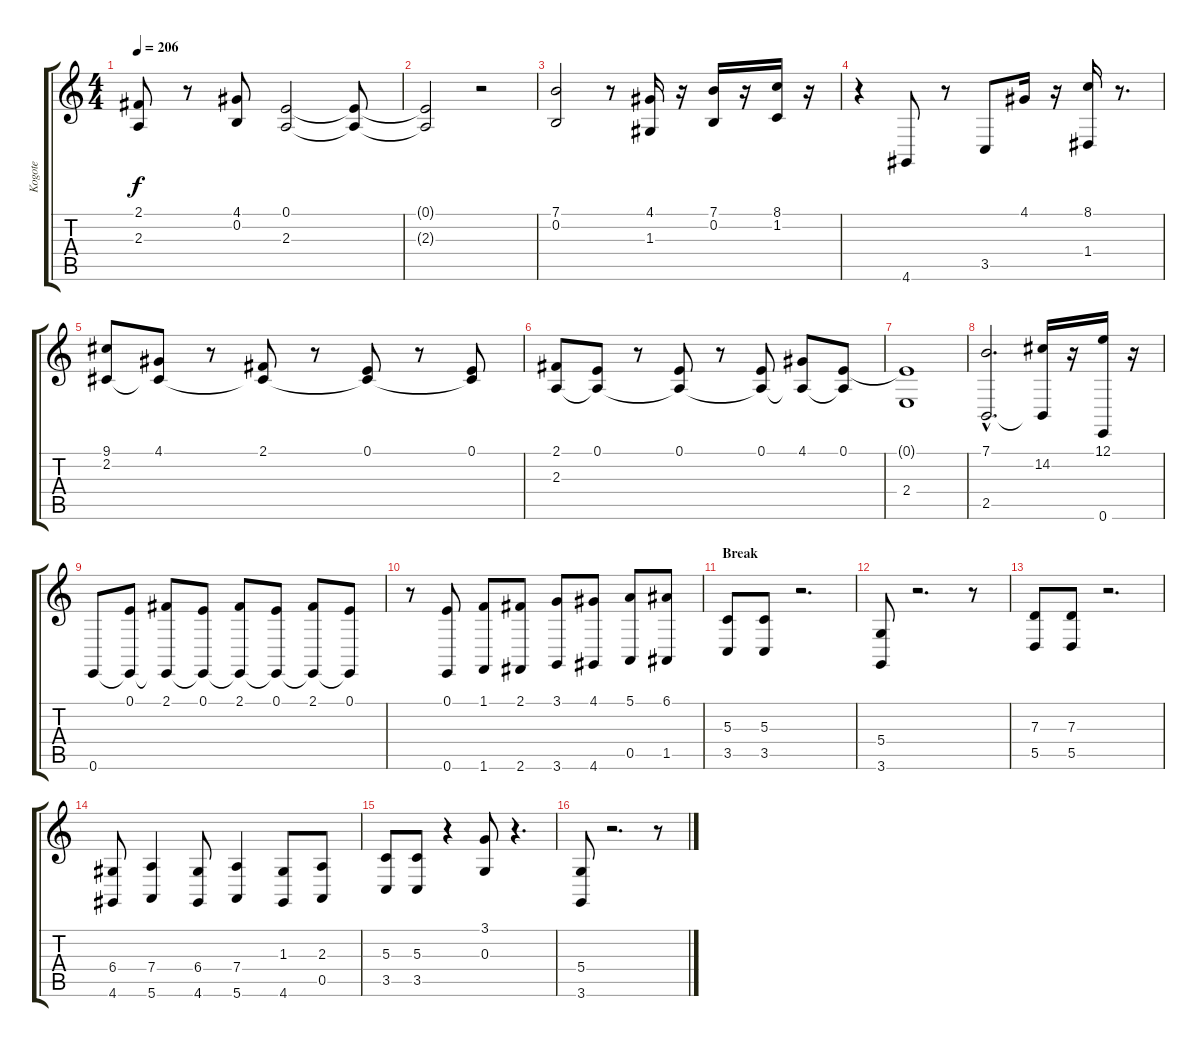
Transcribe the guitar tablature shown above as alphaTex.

\track ("Kogote" "Kogote") {instrument brasssection}
\staff {score tabs}
\tuning (E4 B3 G3 D3 A2 E2) {hide}
\ts (4 4)
\tempo 206
\clef g2
\ks c
(2.1 2.3).8{dy f} r.8 (4.1 0.2).8 (0.1 2.3).2 (0.1{t} 2.3{t}).8 |
(0.1{t} 2.3{t}).2 r.2 |
(7.1 0.2).2 r.8 (4.1 1.3).16 r.16 (7.1 0.2).16 r.16 (8.1 1.2).16 r.16 |
r.4 4.6.8 r.8 3.5.8 4.1.16 r.16 (8.1 1.4).16 r.8{d} |
(9.1 2.2).8 (4.1 2.2{t}).8 r.8 (2.1 2.2{t}).8 r.8 (0.1 2.2{t}).8 r.8 (0.1 2.2{t}).8 |
(2.1 2.3).8 (0.1 2.3{t}).8 r.8 (0.1 2.3{t}).8 r.8 (0.1 2.3{t}).8 (4.1 2.3{t}).8 (0.1 2.3{t}).8 |
(0.1{t} 2.4).1 |
(7.1{hac} 2.5{hac}).2{d} (14.2 2.5{t}).16 r.16 (12.1 0.6).16 r.16 |
0.6.8 (0.1 0.6{t}).8 (2.1 0.6{t}).8 (0.1 0.6{t}).8 (2.1 0.6{t}).8 (0.1 0.6{t}).8 (2.1 0.6{t}).8 (0.1 0.6{t}).8 |
r.8 (0.1 0.6).8 (1.1 1.6).8 (2.1 2.6).8 (3.1 3.6).8 (4.1 4.6).8 (5.1 0.5).8 (6.1 1.5).8 |
\section ("" "Break")
(5.3 3.5).8 (5.3 3.5).8 r.2{d} |
(5.4 3.6).8 r.2{d} r.8 |
(7.3 5.5).8 (7.3 5.5).8 r.2{d} |
(6.4 4.6).8 (7.4 5.6).4 (6.4 4.6).8 (7.4 5.6).4 (1.3 4.6).8 (2.3 0.5).8 |
(5.3 3.5).8 (5.3 3.5).8 r.4 (3.1 0.3).8 r.4{d} |
(5.4 3.6).8 r.2{d} r.8
